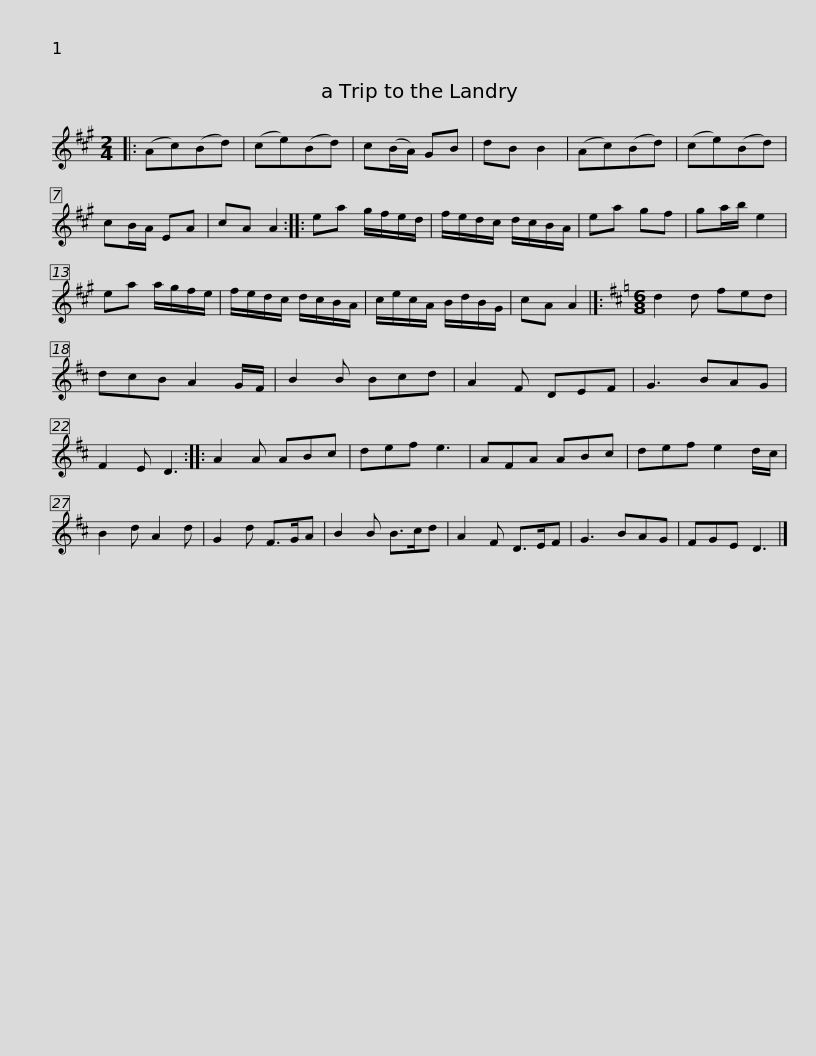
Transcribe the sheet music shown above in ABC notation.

X:1
L:1/8
M:2/4
I:linebreak $
K:A
V:1 treble
V:1
|: (Ac)(Bd) | (ce)(Bd) | c(B/A/) GB | dB B2 | (Ac)(Bd) | %5
 (ce)(Bd) | cB/A/ EA | cA A2 :: ea g/f/e/d/ |$ f/e/d/c/ d/c/B/A/ | %10
 ea gf | ga/b/ e2 | ea a/g/f/e/ | f/e/d/c/ d/c/B/A/ | c/e/c/A/ B/d/B/G/ | %15
 cA A2 |]:$[K:D][M:6/8] d2 d fed | dcB A2 G/F/ | B2 B Bcd | A2 F DEF | %20
 G3 BAG | F2 E D3 :: A2 A ABc | def e3 |$ AFA ABc | %25
 def e2 d/c/ | B2 d A2 d | G2 d F>GA | B2 B B>cd | A2 F D>EF | %30
 G3 BAG | FGE D3 |] %32
